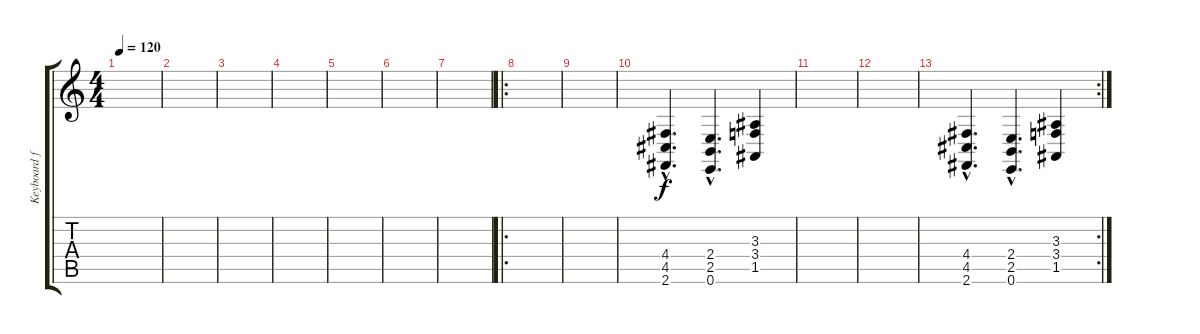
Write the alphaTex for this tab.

\track ("Keyboard fill" "Keyboard f") {instrument drawbarorgan}
\staff {score tabs}
\tuning (E4 B3 G3 D3 A2 E2) {hide}
\ts (4 4)
\tempo 120
\clef g2
\ks c
|
|
|
|
|
|
|
\ro
|
|
(4.4{hac} 4.5{hac} 2.6{hac}).4{d} (2.4{hac} 2.5{hac} 0.6{hac}).4{d} (3.3 3.4 1.5).4 |
|
|
\rc 2
(4.4{hac} 4.5{hac} 2.6{hac}).4{d} (2.4{hac} 2.5{hac} 0.6{hac}).4{d} (3.3 3.4 1.5).4
